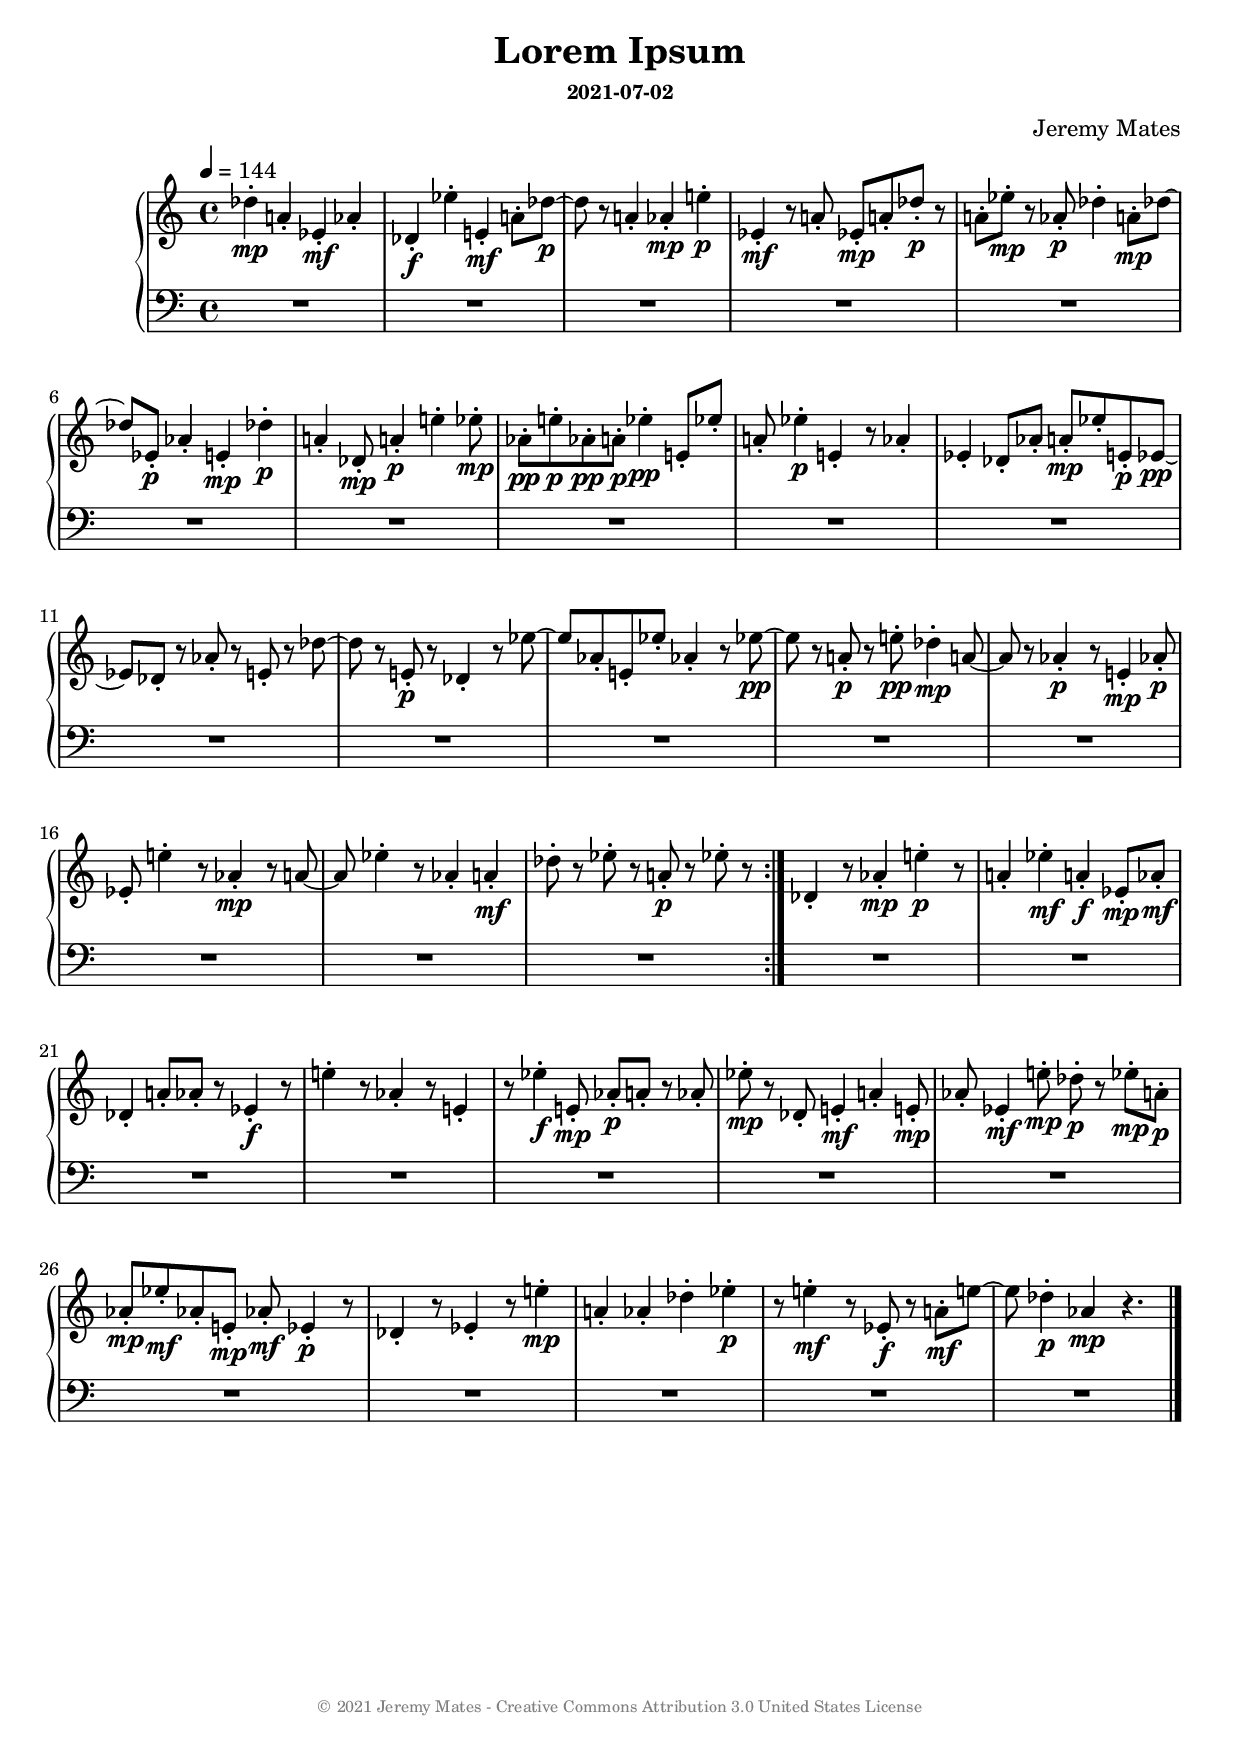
\version "2.18.2"
\include "articulate.ly"
\language "nederlands"

\header {
  title = "Lorem Ipsum"
  subsubtitle = "2021-07-02"
  composer = "Jeremy Mates"
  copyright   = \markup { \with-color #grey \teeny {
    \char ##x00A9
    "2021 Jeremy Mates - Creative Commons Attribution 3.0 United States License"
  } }
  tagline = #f
}

themusic = \new Voice \with {
  \remove "Note_heads_engraver"
  \consists "Completion_heads_engraver"
  \remove "Rest_engraver"
  \consists "Completion_rest_engraver"
} {
  \tempo 4=144
  \repeat volta 2 {
  des''4-.\mp a'4-. ees'4-.\mf aes'4-.
  des'4-.\f ees''4-. e'4-.\mf a'8-. des''4\p
    r8 a'4-. aes'4-.\mp e''4-.\p
  ees'4-.\mf r8 a'8-. ees'8-.\mp a'8-. des''8-.\p r8
  a'8-. ees''8-.\mp r8 aes'8-.\p des''4-. a'8-.\mp des''4
    ees'8-.\p aes'4-. e'4-.\mp des''4-.\p
  a'4-. des'8-.\mp a'4-.\p e''4-. ees''8-.\mp
  aes'8-.\pp e''8-.\p aes'8-.\pp a'8-.\p ees''4-.\pp e'8-. ees''8-.
  a'8-. ees''4-.\p e'4-. r8 aes'4-.
  ees'4-. des'8-. aes'8-. a'8-.\mp ees''8-. e'8-.\p ees'4\pp
    des'8-. r8 aes'8-. r8 e'8-. r8 des''4
    r8 e'8-.\p r8 des'4-. r8 ees''4
    aes'8-. e'8-. ees''8-. aes'4-. r8 ees''4\pp
    r8 a'8-.\p r8 e''8-.\pp des''4-.\mp a'4
    r8 aes'4-.\p r8 e'4-.\mp aes'8-.\p
  ees'8-. e''4-. r8 aes'4-.\mp r8 a'4
    ees''4-. r8 aes'4-. a'4-.\mf
  des''8-. r8 ees''8-. r8 a'8-.\p r8 ees''8-. r8
  }
  des'4-. r8 aes'4-.\mp e''4-.\p r8
  a'4-. ees''4-.\mf a'4-.\f ees'8-.\mp aes'8-.\mf
  des'4-. a'8-. aes'8-. r8 ees'4-.\f r8
  e''4-. r8 aes'4-. r8 e'4-.
  r8 ees''4-.\f e'8-.\mp aes'8-.\p a'8-. r8 aes'8-.
  ees''8-.\mp r8 des'8-. e'4-.\mf a'4-. e'8-.\mp
  aes'8-. ees'4-.\mf e''8-.\mp des''8-.\p r8 ees''8-.\mp a'8-.\p
  aes'8-.\mp ees''8-.\mf aes'8-. e'8-.\mp aes'8-.\mf ees'4-.\p r8
  des'4-. r8 ees'4-. r8 e''4-.\mp
  a'4-. aes'4-. des''4-. ees''4-.\p
  r8 e''4-.\mf r8 ees'8-.\f r8 a'8-.\mf e''4
    des''4-.\p aes'4\mp r4.
  \bar "|."
}

upper = {
  \accidentalStyle "dodecaphonic"
  \themusic
}

lower = {
  \clef bass
  R1*30
}

thescore = {
 << \new PianoStaff << \new Staff \upper \new Staff \lower >> >>
}

themidi = {
 << \new Staff \themusic >>  
}

\score {
  \thescore
  \layout { }
}

\score {
  \articulate { \themidi }
  \midi { }
}
